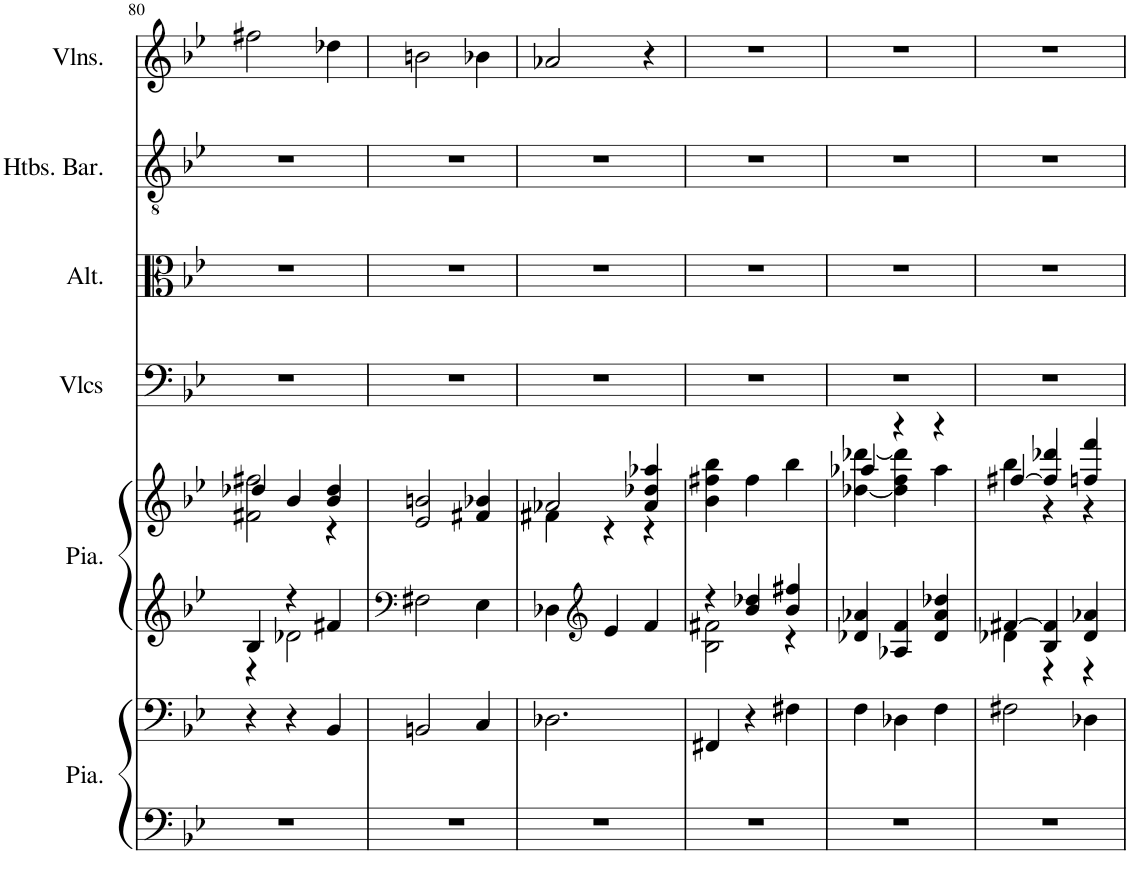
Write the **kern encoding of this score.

**kern	**kern	**kern	**kern	**kern	**kern	**kern	**kern
*part6	*part6	*part5	*part5	*part4	*part3	*part2	*part1
*staff8	*staff7	*staff6	*staff5	*staff4	*staff3	*staff2	*staff1
*I"Piano, Pedals	*	*I"Piano, Organ	*	*I"Violoncelles, Bass	*I"Altos, Tenor	*I"Hautbois Baryton, Alto	*I"Violons, Soprano
*I'Pia.	*	*I'Pia.	*	*I'Vlcs	*I'Alt.	*I'Htbs. Bar.	*I'Vlns.
!!LO:PB:g=z
*clefF4	*clefF4	*clefG2	*clefG2	*clefF4	*clefC3	*clefGv2	*clefG2
*k[b-e-]	*k[b-e-]	*k[b-e-]	*k[b-e-]	*k[b-e-]	*k[b-e-]	*k[b-e-]	*k[b-e-]
*M3/4	*M3/4	*M3/4	*M3/4	*M3/4	*M3/4	*M3/4	*M3/4
=80	=80	=80	=80	=80	=80	=80	=80
*	*	*^	*^	*	*	*	*
2.r	4r	4B-/	4r	4dd-X/	2f#X\ 2ff#X\	2.r	2.r	2.r	2ff#X\
.	4r	4r	2d-X\	4b-/	.	.	.	.	.
.	4BB-/	4f#X/	.	4b-/ 4dd-/	4r	.	.	.	4dd-X\
*	*	*v	*v	*	*	*	*	*	*
*	*	*	*v	*v	*	*	*	*
=81	=81	=81	=81	=81	=81	=81	=81
*	*	*clefF4	*	*	*	*	*
2.r	2BBn/	2F#X\	2e-/ 2bn/	2.r	2.r	2.r	2bn\
.	4C/	4E-\	4f#X/ 4b-X/	.	.	.	4b-X\
=82	=82	=82	=82	=82	=82	=82	=82
*	*	*	*^	*	*	*	*
2.r	2.D-X\	4D-X\	2a-X/	4f#X\	2.r	2.r	2.r	2a-X/
*	*	*clefG2	*	*	*	*	*	*
.	.	4e-/	.	4r	.	.	.	.
.	.	4f/	4a-/ 4dd-X/ 4aa-X/	4r	.	.	.	4r
*	*	*	*v	*v	*	*	*	*
=83	=83	=83	=83	=83	=83	=83	=83
*	*	*^	*	*	*	*	*
2.r	4FF#X/	4r	2B-\ 2f#X\	4b-\ 4ff#X\ 4bb-\	2.r	2.r	2.r	2.r
.	4r	4b-/ 4dd-X/	.	4ff#\	.	.	.	.
.	4F#X\	4b-/ 4ff#X/	4r	4bb-\	.	.	.	.
*	*	*v	*v	*	*	*	*	*
=84	=84	=84	=84	=84	=84	=84	=84
*	*	*	*^	*	*	*	*
2.r	4F\	4d-X/ 4a-X/	4aa-X/	[4dd-X\ [4ddd-X\	2.r	2.r	2.r	2.r
.	4D-X\	4A-X/ 4f/	4r	4dd-\] 4ff\ 4ddd-\]	.	.	.	.
.	4F\	4d-/ 4a-/ 4dd-X/	4r	4aa-\	.	.	.	.
=85	=85	=85	=85	=85	=85	=85	=85	=85
*	*	*^	*	*	*	*	*	*
2.r	2F#X\	[4f#X/	4d-X\	[4ff#X/	4bb-\	2.r	2.r	2.r	2.r
.	.	4B-/ 4f#/]	4r	4ff#/] 4ddd-X/	4r	.	.	.	.
.	4D-X\	4d-/ 4a-X/	4r	4ffn/ 4fff/	4r	.	.	.	.
*	*	*v	*v	*	*	*	*	*	*
*	*	*	*v	*v	*	*	*	*
=	=	=	=	=	=	=	=
*-	*-	*-	*-	*-	*-	*-	*-
